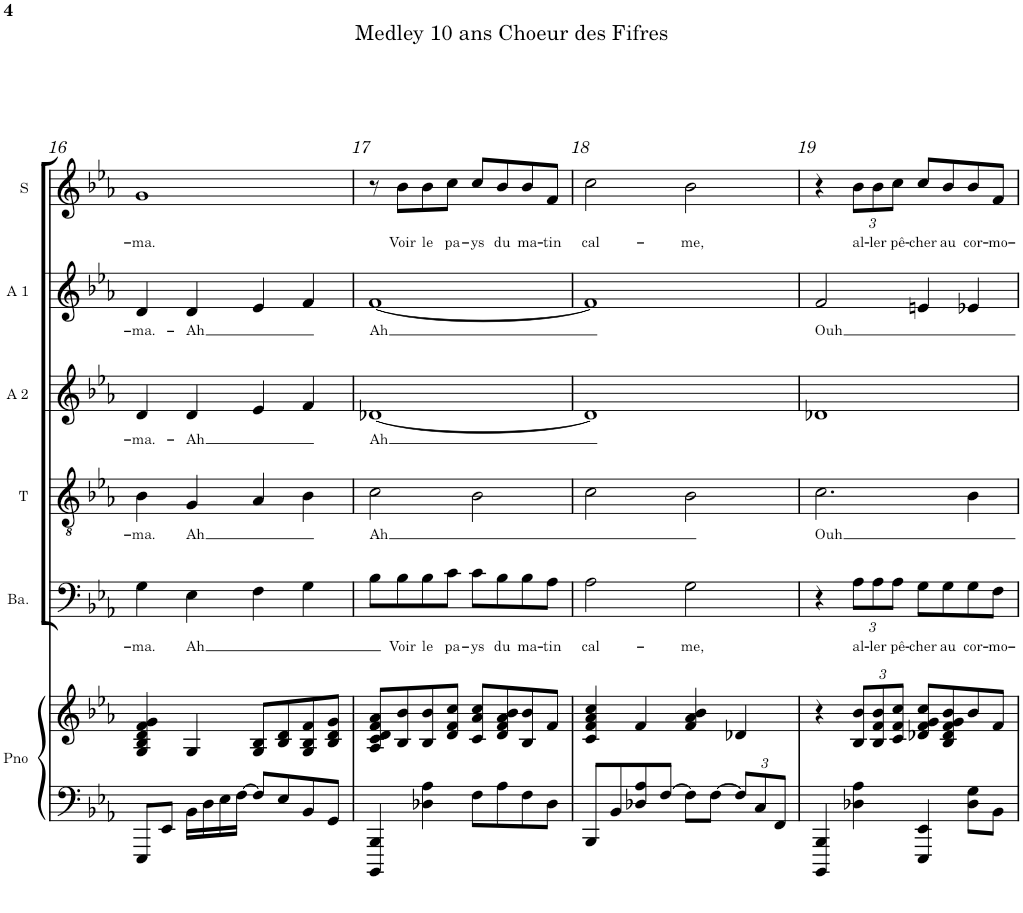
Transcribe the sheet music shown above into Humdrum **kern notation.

**kern	**kern	**kern	**text	**kern	**text	**kern	**text	**kern	**text	**kern	**text
*part6	*part6	*part5	*part5	*part4	*part4	*part3	*part3	*part2	*part2	*part1	*part1
*staff7	*staff6	*staff5	*staff5	*staff4	*staff4	*staff3	*staff3	*staff2	*staff2	*staff1	*staff1
*I"Piano	*	*I"Basse	*	*I"Ténor	*	*I"Alto 2	*	*I"Alto 1	*	*I"Soprano	*
*I'Pno	*	*I'Ba.	*	*I'T	*	*I'A 2	*	*I'A 1	*	*I'S	*
!!LO:PB:g=z
*clefF4	*clefG2	*clefF4	*	*clefGv2	*	*clefG2	*	*clefG2	*	*clefG2	*
*k[b-e-a-]	*k[b-e-a-]	*k[b-e-a-]	*	*k[b-e-a-]	*	*k[b-e-a-]	*	*k[b-e-a-]	*	*k[b-e-a-]	*
*E-:	*E-:	*E-:	*	*E-:	*	*E-:	*	*E-:	*	*E-:	*
*M4/4	*M4/4	*M4/4	*	*M4/4	*	*M4/4	*	*M4/4	*	*M4/4	*
=16	=16	=16	=16	=16	=16	=16	=16	=16	=16	=16	=16
!	!	!	!LO:LY:b	!	!LO:LY:b	!	!LO:LY:b	!	!LO:LY:b	!	!LO:LY:b
8EEE-/L	4G/ 4B-/ 4d/ 4f/ 4g/	4G\	-ma.	4B-\	-ma.	4d/	-ma.-	4d/	-ma.-	1g	-ma.
8EE-/J	.	.	.	.	.	.	.	.	.	.	.
!	!	!	!LO:LY:b	!	!LO:LY:b	!	!LO:LY:b	!	!LO:LY:b	!	!
16BB-\LL	4G/	4E-\	Ah	4G/	Ah	4d/	-Ah	4d/	-Ah	.	.
16D\	.	.	.	.	.	.	.	.	.	.	.
16E-\	.	.	.	.	.	.	.	.	.	.	.
[16F\JJ	.	.	.	.	.	.	.	.	.	.	.
8F/L]	8G/ 8B-/L	4F\	.	4A-/	.	4e-/	.	4e-/	.	.	.
8E-/	8B-/ 8d/	.	.	.	.	.	.	.	.	.	.
8BB-/	8G/ 8B-/ 8f/	4G\	.	4B-\	.	4f/	.	4f/	.	.	.
8GG/J	8B-/ 8d/ 8g/J	.	.	.	.	.	.	.	.	.	.
=17	=17	=17	=17	=17	=17	=17	=17	=17	=17	=17	=17
!	!	!	!	!	!LO:LY:b	!	!LO:LY:b	!	!LO:LY:b	!	!
4BBBB-/ 4BBB-/	8A-/ 8c/ 8d/ 8f/ 8a-/L	8B-\L	.	2c\	Ah	[1d-X	Ah	[1f	Ah	8r	.
!	!	!	!LO:LY:b	!	!	!	!	!	!	!	!LO:LY:b
.	8B-/ 8b-/	8B-\	Voir	.	.	.	.	.	.	8b-\L	Voir
!	!	!	!LO:LY:b	!	!	!	!	!	!	!	!LO:LY:b
4D-X\ 4A-\	8B-/ 8b-/	8B-\	le	.	.	.	.	.	.	8b-\	le
!	!	!	!LO:LY:b	!	!	!	!	!	!	!	!LO:LY:b
.	8d/ 8f/ 8cc/J	8c\J	pa-	.	.	.	.	.	.	8cc\J	pa-
!	!	!	!LO:LY:b	!	!	!	!	!	!	!	!LO:LY:b
8F\L	8c/ 8a-/ 8cc/L	8c\L	-ys	2B-\	.	.	.	.	.	8cc/L	-ys
!	!	!	!LO:LY:b	!	!	!	!	!	!	!	!LO:LY:b
8A-\	8d/ 8f/ 8a-/ 8b-/	8B-\	du	.	.	.	.	.	.	8b-/	du
!	!	!	!LO:LY:b	!	!	!	!	!	!	!	!LO:LY:b
8F\	8B-/ 8b-/	8B-\	ma-	.	.	.	.	.	.	8b-/	ma-
!	!	!	!LO:LY:b	!	!	!	!	!	!	!	!LO:LY:b
8D-\J	8f/J	8A-\J	-tin	.	.	.	.	.	.	8f/J	-tin
=18	=18	=18	=18	=18	=18	=18	=18	=18	=18	=18	=18
!	!	!	!LO:LY:b	!	!	!	!	!	!	!	!LO:LY:b
8BBB-/L	4c/ 4f/ 4a-/ 4cc/	2A-\	cal-	2c\	.	1d-]	.	1f]	.	2cc\	cal-
8BB-/	.	.	.	.	.	.	.	.	.	.	.
8D-X/ 8A-/	4f/	.	.	.	.	.	.	.	.	.	.
[8F/J	.	.	.	.	.	.	.	.	.	.	.
!	!	!	!LO:LY:b	!	!	!	!	!	!	!	!LO:LY:b
8F\L]	4f/ 4a-/ 4b-/	2G\	-me,	2B-\	.	.	.	.	.	2b-\	-me,
[8F\J	.	.	.	.	.	.	.	.	.	.	.
*Xbrackettup	*	*	*	*	*	*	*	*	*	*	*
12F/L]	4d-X/	.	.	.	.	.	.	.	.	.	.
12C/	.	.	.	.	.	.	.	.	.	.	.
12FF/J	.	.	.	.	.	.	.	.	.	.	.
=19	=19	=19	=19	=19	=19	=19	=19	=19	=19	=19	=19
!	!	!	!	!	!LO:LY:b	!	!	!	!LO:LY:b	!	!
*	*	*	*	*	*	*^	*	*	*	*	*
4BBBB-/ 4BBB-/	4r	4r	.	2.c\	Ouh	1ryy	1d-X	.	2f/	Ouh	4r	.
*	*Xbrackettup	*Xbrackettup	*	*	*	*	*	*	*	*	*	*
!	!	!	!LO:LY:b	!	!	!	!	!	!	!	!	!
*	*	*	*	*	*	*	*	*	*	*	*Xbrackettup	*
!	!	!	!	!	!	!	!	!	!	!	!	!LO:LY:b
4D-X\ 4A-\	12B-/ 12b-/L	12A-\L	al-	.	.	.	.	.	.	.	12b-\L	al-
!	!	!	!LO:LY:b	!	!	!	!	!	!	!	!	!LO:LY:b
.	12B-/ 12f/ 12b-/	12A-\	-ler	.	.	.	.	.	.	.	12b-\	-ler
!	!	!	!LO:LY:b	!	!	!	!	!	!	!	!	!LO:LY:b
.	12c/ 12f/ 12cc/J	12A-\J	pê-	.	.	.	.	.	.	.	12cc\J	pê-
!	!	!	!LO:LY:b	!	!	!	!	!	!	!	!	!LO:LY:b
4EEE-/ 4EE-/	8d-X/ 8f/ 8g/ 8cc/L	8G\L	-cher	.	.	.	.	.	4en/	.	8cc/L	-cher
!	!	!	!LO:LY:b	!	!	!	!	!	!	!	!	!LO:LY:b
.	8B-/ 8d-/ 8f/ 8g/ 8b-/	8G\	au	.	.	.	.	.	.	.	8b-/	au
!	!	!	!LO:LY:b	!	!	!	!	!	!	!	!	!LO:LY:b
8D-\ 8G\L	8b-/	8G\	cor-	4B-\	.	.	.	.	4e-X/	.	8b-/	cor-
!	!	!	!LO:LY:b	!	!	!	!	!	!	!	!	!LO:LY:b
8BB-\J	8f/J	8F\J	-mo-	.	.	.	.	.	.	.	8f/J	-mo-
*	*	*	*	*	*	*v	*v	*	*	*	*	*
=	=	=	=	=	=	=	=	=	=	=	=
*-	*-	*-	*-	*-	*-	*-	*-	*-	*-	*-	*-
